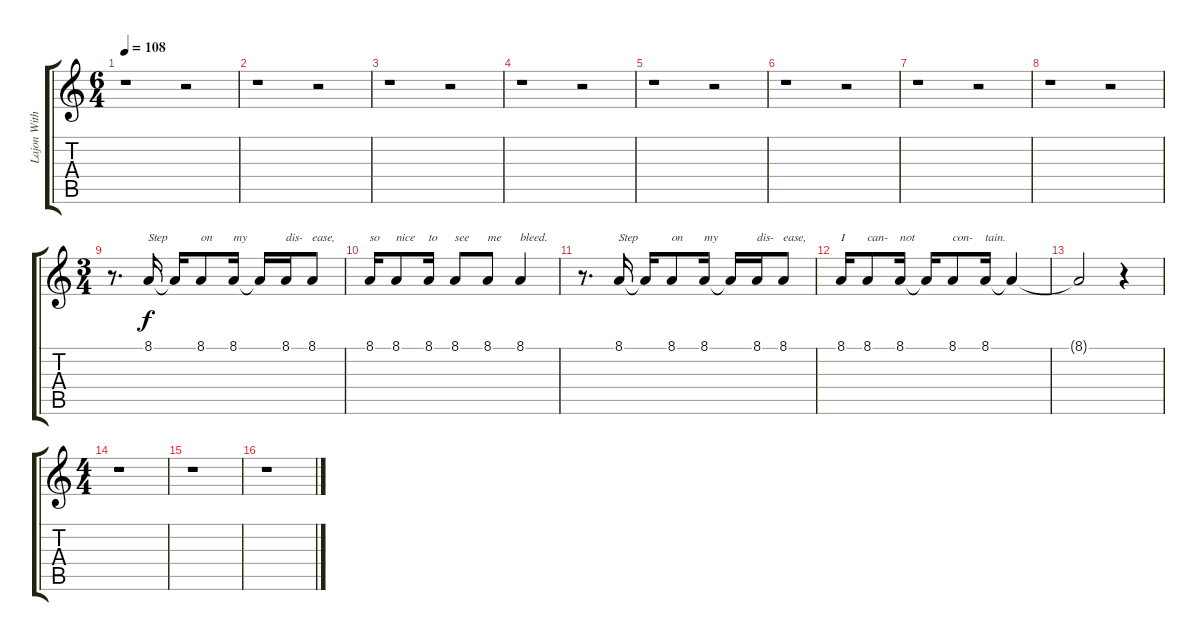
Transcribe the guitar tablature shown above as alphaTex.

\track ("Lajon Witherspoon - Backing Vocals" "Lajon With") {instrument lead2sawtooth}
\staff {score tabs}
\tuning (Db4 Ab3 E3 B2 Gb2 Db2) {hide}
\ts (6 4)
\tempo 108
\clef g2
\ks c
r.1{dy f instrument lead2sawtooth} r.2 |
r.1 r.2 |
r.1 r.2 |
r.1 r.2 |
r.1 r.2 |
r.1 r.2 |
r.1 r.2 |
r.1 r.2 |
\ts (3 4)
r.8{d} 8.1.16{txt "Step"} 8.1{t}.16 8.1.8{txt "on"} 8.1.16{txt "my"} 8.1{t}.16 8.1.16{txt "dis-"} 8.1.8{txt "ease,"} |
8.1.16{txt "so"} 8.1.8{txt "nice"} 8.1.16{txt "to"} 8.1.8{txt "see"} 8.1.8{txt "me"} 8.1.4{txt "bleed."} |
r.8{d} 8.1.16{txt "Step"} 8.1{t}.16 8.1.8{txt "on"} 8.1.16{txt "my"} 8.1{t}.16 8.1.16{txt "dis-"} 8.1.8{txt "ease,"} |
8.1.16{txt "I"} 8.1.8{txt "can-"} 8.1.16{txt "not"} 8.1{t}.16 8.1.8{txt "con-"} 8.1.16{txt "tain."} 8.1{t}.4 |
8.1{t}.2 r.4 |
\ts (4 4)
r.1 |
r.1 |
r.1
